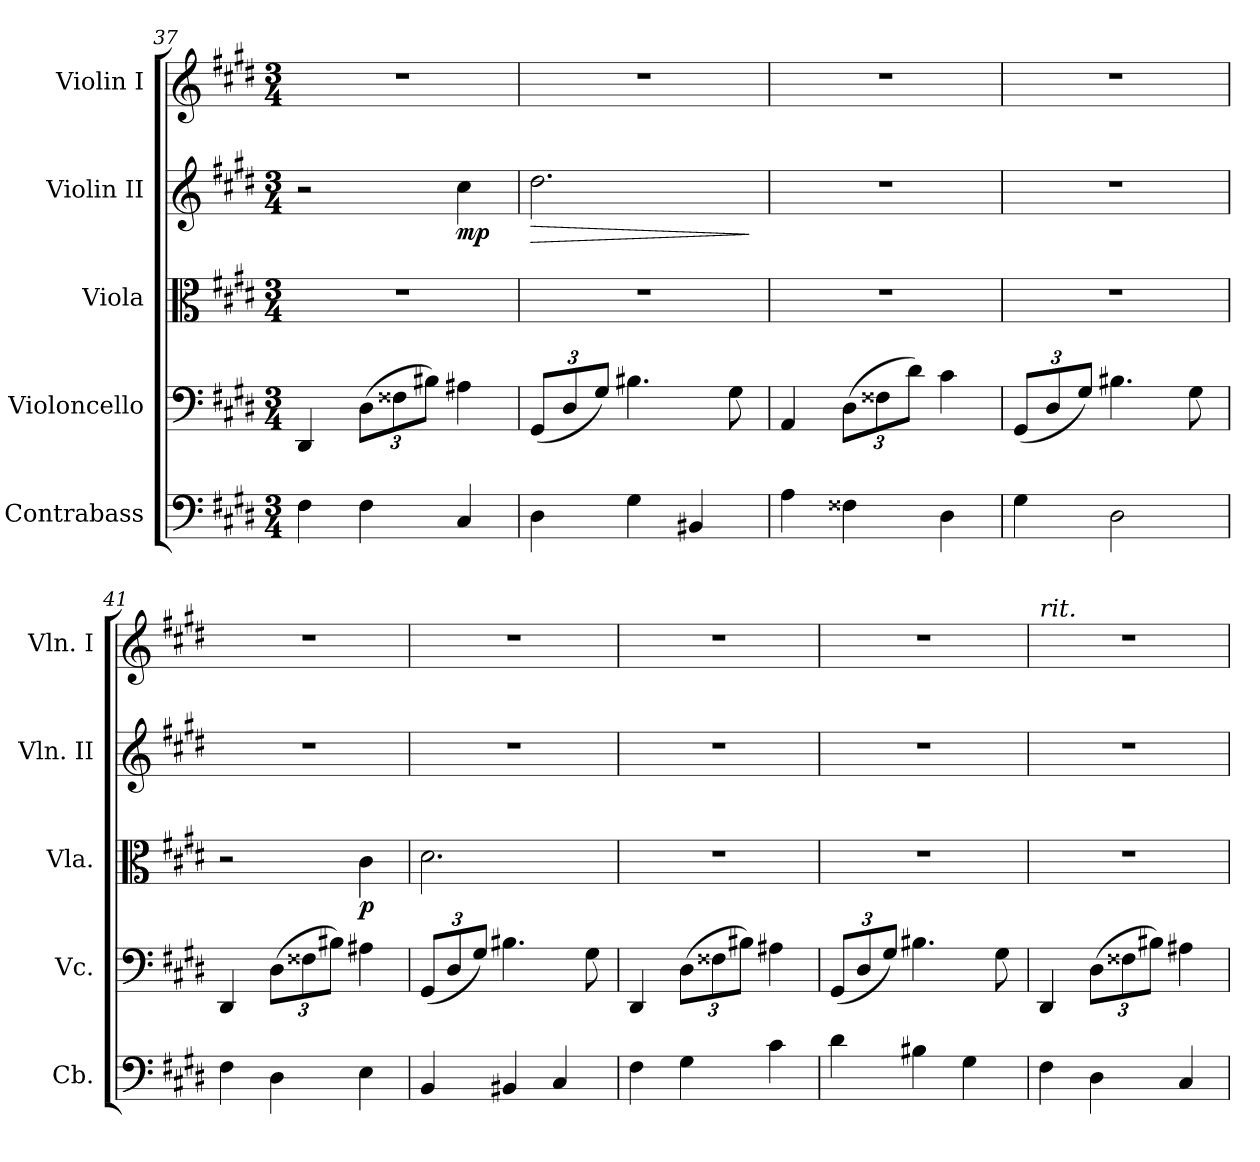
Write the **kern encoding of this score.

**kern	**kern	**kern	**dynam	**kern	**dynam	**kern
*part5	*part4	*part3	*part3	*part2	*part2	*part1
*staff5	*staff4	*staff3	*staff3	*staff2	*staff2	*staff1
*I"Contrabass	*I"Violoncello	*I"Viola	*	*I"Violin II	*	*I"Violin I
*I'Cb.	*I'Vc.	*I'Vla.	*	*I'Vln. II	*	*I'Vln. I
!!LO:LB:g=z
*clefF4	*clefF4	*clefC3	*	*clefG2	*	*clefG2
*ITrd7c12	*	*	*	*	*	*
*k[f#c#g#d#]	*k[f#c#g#d#]	*k[f#c#g#d#]	*	*k[f#c#g#d#]	*	*k[f#c#g#d#]
*M3/4	*M3/4	*M3/4	*	*M3/4	*	*M3/4
=37	=37	=37	=37	=37	=37	=37
4FF#\	4DD#/	2.r	.	2r	.	2.r
*	*Xbrackettup	*	*	*	*	*
4FF#\	(12D#\L	.	.	.	.	.
.	12F##X\	.	.	.	.	.
.	12B#X\J)	.	.	.	.	.
!	!	!	!	!	!LO:DY:b	!
4CC#/	4A#X\	.	.	4cc#\	mp	.
=38	=38	=38	=38	=38	=38	=38
!	!	!	!	!	!LO:HP:b	!
4DD#\	(12GG#/L	2.r	.	2.dd#\	>	2.r
.	12D#/	.	.	.	.	.
.	12G#/J)	.	.	.	.	.
4GG#\	4.B#X\	.	.	.	.	.
4BBB#X/	.	.	.	.	.	.
.	8G#\	.	.	.	.	.
.	.	.	.	.	]	.
=39	=39	=39	=39	=39	=39	=39
4AA\	4AA/	2.r	.	2.r	.	2.r
4FF##X\	(12D#\L	.	.	.	.	.
.	12F##X\	.	.	.	.	.
.	12d#\J)	.	.	.	.	.
4DD#\	4c#\	.	.	.	.	.
=40	=40	=40	=40	=40	=40	=40
4GG#\	(12GG#/L	2.r	.	2.r	.	2.r
.	12D#/	.	.	.	.	.
.	12G#/J)	.	.	.	.	.
2DD#\	4.B#X\	.	.	.	.	.
.	8G#\	.	.	.	.	.
=41	=41	=41	=41	=41	=41	=41
4FF#\	4DD#/	2r	.	2.r	.	2.r
4DD#\	(12D#\L	.	.	.	.	.
.	12F##X\	.	.	.	.	.
.	12B#X\J)	.	.	.	.	.
!	!	!	!LO:DY:b	!	!	!
4EE\	4A#X\	4c#\	p	.	.	.
=42	=42	=42	=42	=42	=42	=42
4BBB/	(12GG#/L	2.d#\	.	2.r	.	2.r
.	12D#/	.	.	.	.	.
.	12G#/J)	.	.	.	.	.
4BBB#X/	4.B#X\	.	.	.	.	.
4CC#/	.	.	.	.	.	.
.	8G#\	.	.	.	.	.
=43	=43	=43	=43	=43	=43	=43
4FF#\	4DD#/	2.r	.	2.r	.	2.r
4GG#\	(12D#\L	.	.	.	.	.
.	12F##X\	.	.	.	.	.
.	12B#X\J)	.	.	.	.	.
4C#\	4A#X\	.	.	.	.	.
=44	=44	=44	=44	=44	=44	=44
*	*	*	*	*	*	*MM80
4D#\	(12GG#/L	2.r	.	2.r	.	2.r
.	12D#/	.	.	.	.	.
.	12G#/J)	.	.	.	.	.
4BB#X\	4.B#X\	.	.	.	.	.
4GG#\	.	.	.	.	.	.
.	8G#\	.	.	.	.	.
!!LO:LB:g=z
=45	=45	=45	=45	=45	=45	=45
*	*	*	*	*	*	*MM70
!	!	!	!	!	!	!LO:TX:a:i:t=rit.
4FF#\	4DD#/	2.r	.	2.r	.	2.r
4DD#\	(12D#\L	.	.	.	.	.
.	12F##X\	.	.	.	.	.
.	12B#X\J)	.	.	.	.	.
4CC#/	4A#X\	.	.	.	.	.
=	=	=	=	=	=	=
*-	*-	*-	*-	*-	*-	*-
